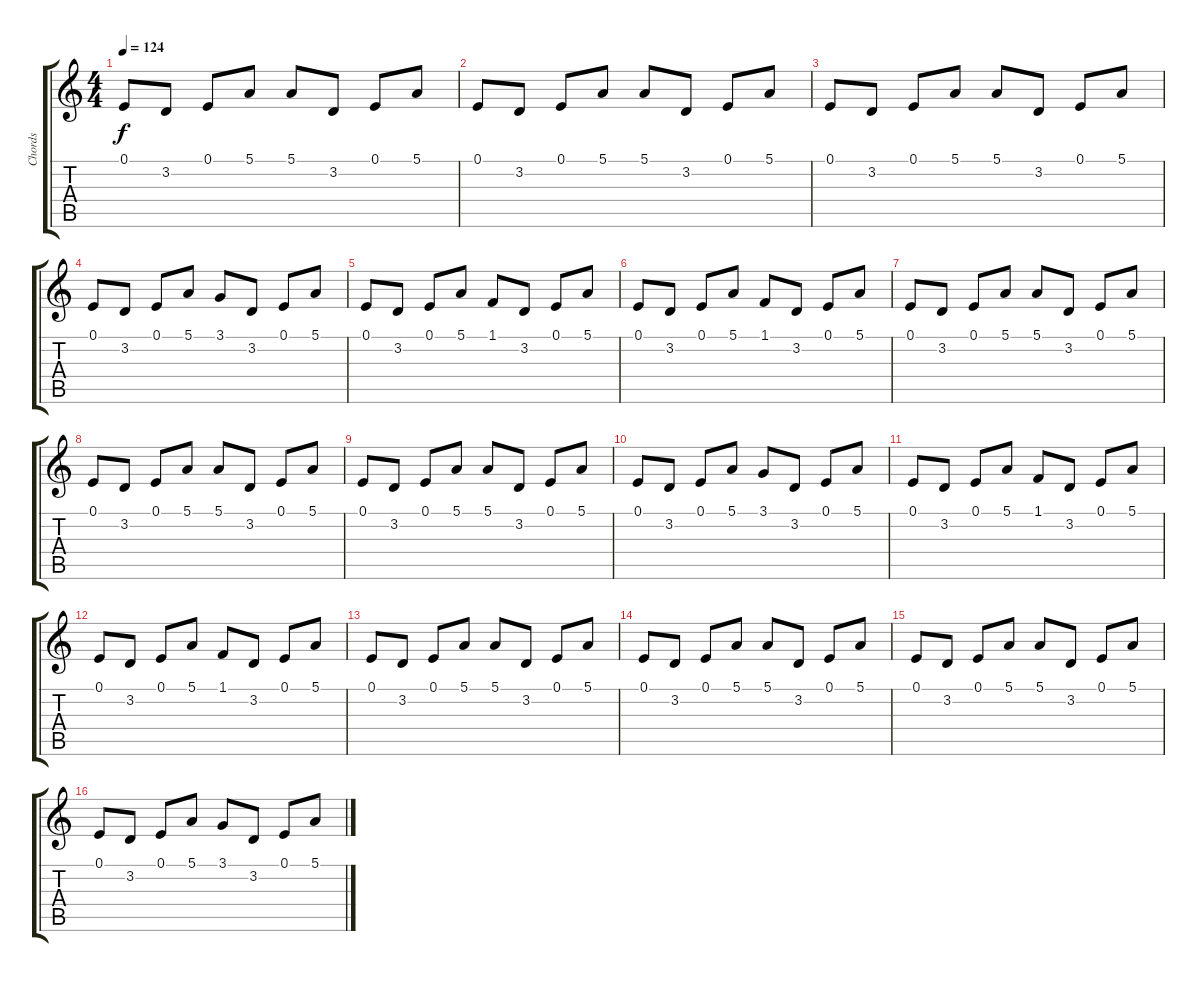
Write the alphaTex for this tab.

\track ("Chords" "Chords") {instrument acousticgrandpiano}
\staff {score tabs}
\tuning (E4 B3 G3 D3 A2 E2) {hide}
\ts (4 4)
\tempo 124
\clef g2
\ks c
0.1.8{dy f} 3.2.8 0.1.8 5.1.8 5.1.8 3.2.8 0.1.8 5.1.8 |
0.1.8 3.2.8 0.1.8 5.1.8 5.1.8 3.2.8 0.1.8 5.1.8 |
0.1.8 3.2.8 0.1.8 5.1.8 5.1.8 3.2.8 0.1.8 5.1.8 |
0.1.8 3.2.8 0.1.8 5.1.8 3.1.8 3.2.8 0.1.8 5.1.8 |
0.1.8 3.2.8 0.1.8 5.1.8 1.1.8 3.2.8 0.1.8 5.1.8 |
0.1.8 3.2.8 0.1.8 5.1.8 1.1.8 3.2.8 0.1.8 5.1.8 |
0.1.8 3.2.8 0.1.8 5.1.8 5.1.8 3.2.8 0.1.8 5.1.8 |
0.1.8 3.2.8 0.1.8 5.1.8 5.1.8 3.2.8 0.1.8 5.1.8 |
0.1.8 3.2.8 0.1.8 5.1.8 5.1.8 3.2.8 0.1.8 5.1.8 |
0.1.8 3.2.8 0.1.8 5.1.8 3.1.8 3.2.8 0.1.8 5.1.8 |
0.1.8 3.2.8 0.1.8 5.1.8 1.1.8 3.2.8 0.1.8 5.1.8 |
0.1.8 3.2.8 0.1.8 5.1.8 1.1.8 3.2.8 0.1.8 5.1.8 |
0.1.8 3.2.8 0.1.8 5.1.8 5.1.8 3.2.8 0.1.8 5.1.8 |
0.1.8 3.2.8 0.1.8 5.1.8 5.1.8 3.2.8 0.1.8 5.1.8 |
0.1.8 3.2.8 0.1.8 5.1.8 5.1.8 3.2.8 0.1.8 5.1.8 |
0.1.8 3.2.8 0.1.8 5.1.8 3.1.8 3.2.8 0.1.8 5.1.8
